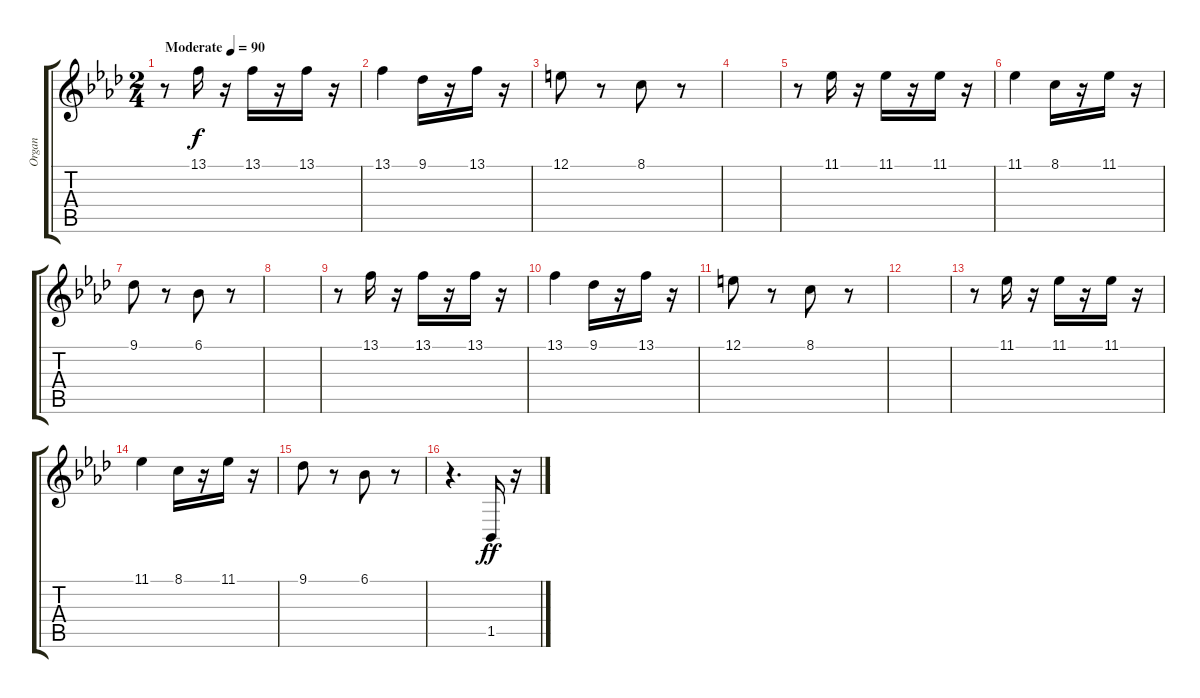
\track ("Organ" "Organ") {instrument drawbarorgan}
\staff {score tabs}
\tuning (E4 B3 G3 D3 A2 E2) {hide}
\ts (2 4)
\tempo (90 "Moderate")
\clef g2
\ks fminor
r.8{dy f instrument drawbarorgan} 13.1.16 r.16 13.1.16 r.16 13.1.16 r.16 |
13.1.4 9.1.16 r.16 13.1.16 r.16 |
12.1.8 r.8 8.1.8 r.8 |
|
r.8 11.1.16 r.16 11.1.16 r.16 11.1.16 r.16 |
11.1.4 8.1.16 r.16 11.1.16 r.16 |
9.1.8 r.8 6.1.8 r.8 |
|
r.8 13.1.16 r.16 13.1.16 r.16 13.1.16 r.16 |
13.1.4 9.1.16 r.16 13.1.16 r.16 |
12.1.8 r.8 8.1.8 r.8 |
|
r.8 11.1.16 r.16 11.1.16 r.16 11.1.16 r.16 |
11.1.4 8.1.16 r.16 11.1.16 r.16 |
9.1.8 r.8 6.1.8 r.8 |
r.4{d} 1.5.16{dy ff} r.16
